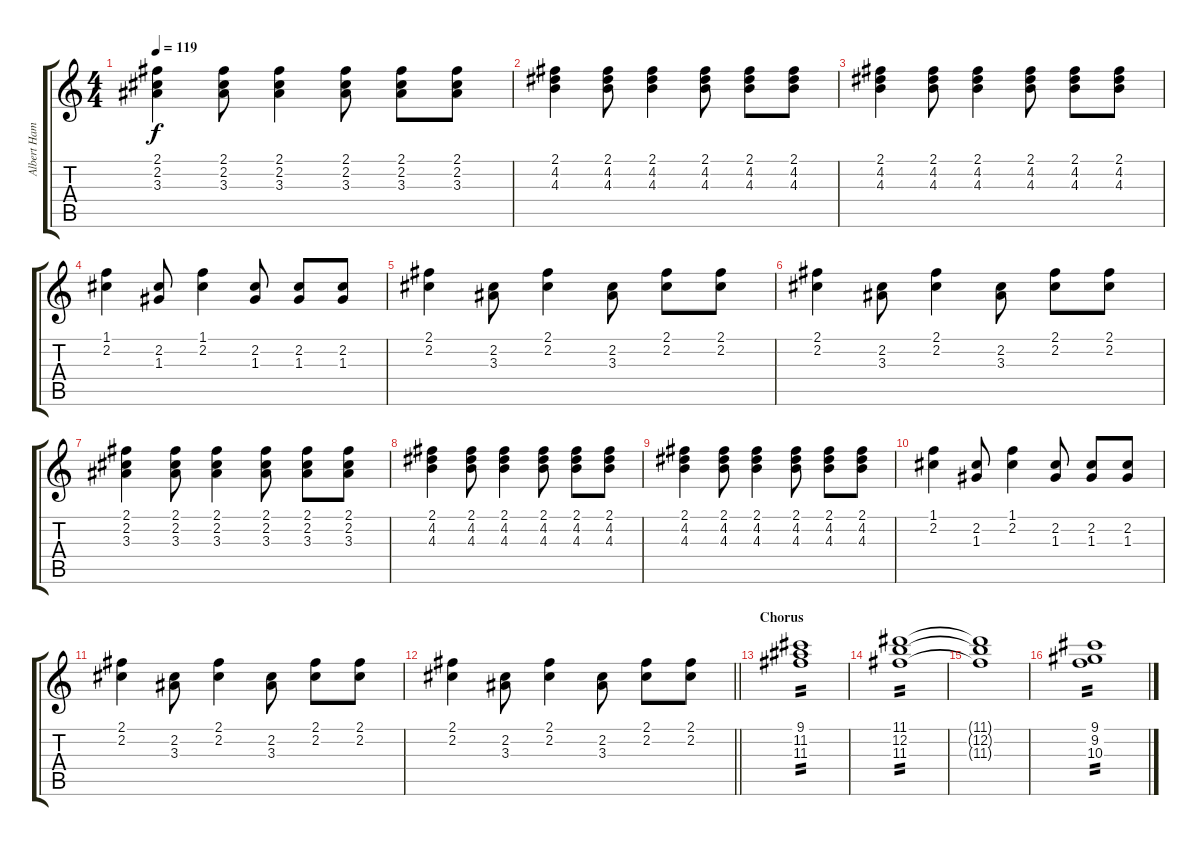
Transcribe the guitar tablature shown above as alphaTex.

\track ("Albert Hammond Jr." "Albert Ham") {instrument electricguitarclean}
\staff {score tabs}
\tuning (E4 B3 G3 D3 A2 E2) {hide}
\ts (4 4)
\tempo 119
\clef g2
\ks c
(2.1 2.2 3.3).4{dy f} (2.1 2.2 3.3).8 (2.1 2.2 3.3).4 (2.1 2.2 3.3).8 (2.1 2.2 3.3).8 (2.1 2.2 3.3).8 |
(2.1 4.2 4.3).4 (2.1 4.2 4.3).8 (2.1 4.2 4.3).4 (2.1 4.2 4.3).8 (2.1 4.2 4.3).8 (2.1 4.2 4.3).8 |
(2.1 4.2 4.3).4 (2.1 4.2 4.3).8 (2.1 4.2 4.3).4 (2.1 4.2 4.3).8 (2.1 4.2 4.3).8 (2.1 4.2 4.3).8 |
(1.1 2.2).4 (2.2 1.3).8 (1.1 2.2).4 (2.2 1.3).8 (2.2 1.3).8 (2.2 1.3).8 |
(2.1 2.2).4 (2.2 3.3).8 (2.1 2.2).4 (2.2 3.3).8 (2.1 2.2).8 (2.1 2.2).8 |
(2.1 2.2).4 (2.2 3.3).8 (2.1 2.2).4 (2.2 3.3).8 (2.1 2.2).8 (2.1 2.2).8 |
(2.1 2.2 3.3).4 (2.1 2.2 3.3).8 (2.1 2.2 3.3).4 (2.1 2.2 3.3).8 (2.1 2.2 3.3).8 (2.1 2.2 3.3).8 |
(2.1 4.2 4.3).4 (2.1 4.2 4.3).8 (2.1 4.2 4.3).4 (2.1 4.2 4.3).8 (2.1 4.2 4.3).8 (2.1 4.2 4.3).8 |
(2.1 4.2 4.3).4 (2.1 4.2 4.3).8 (2.1 4.2 4.3).4 (2.1 4.2 4.3).8 (2.1 4.2 4.3).8 (2.1 4.2 4.3).8 |
(1.1 2.2).4 (2.2 1.3).8 (1.1 2.2).4 (2.2 1.3).8 (2.2 1.3).8 (2.2 1.3).8 |
(2.1 2.2).4 (2.2 3.3).8 (2.1 2.2).4 (2.2 3.3).8 (2.1 2.2).8 (2.1 2.2).8 |
\barLineRight lightlight
(2.1 2.2).4 (2.2 3.3).8 (2.1 2.2).4 (2.2 3.3).8 (2.1 2.2).8 (2.1 2.2).8 |
\section ("" "Chorus")
(9.1 11.2 11.3).1{tp 2} |
(11.1 12.2 11.3).1{tp 2} |
(11.1{t} 12.2{t} 11.3{t}).1 |
(9.1 9.2 10.3).1{tp 2}
